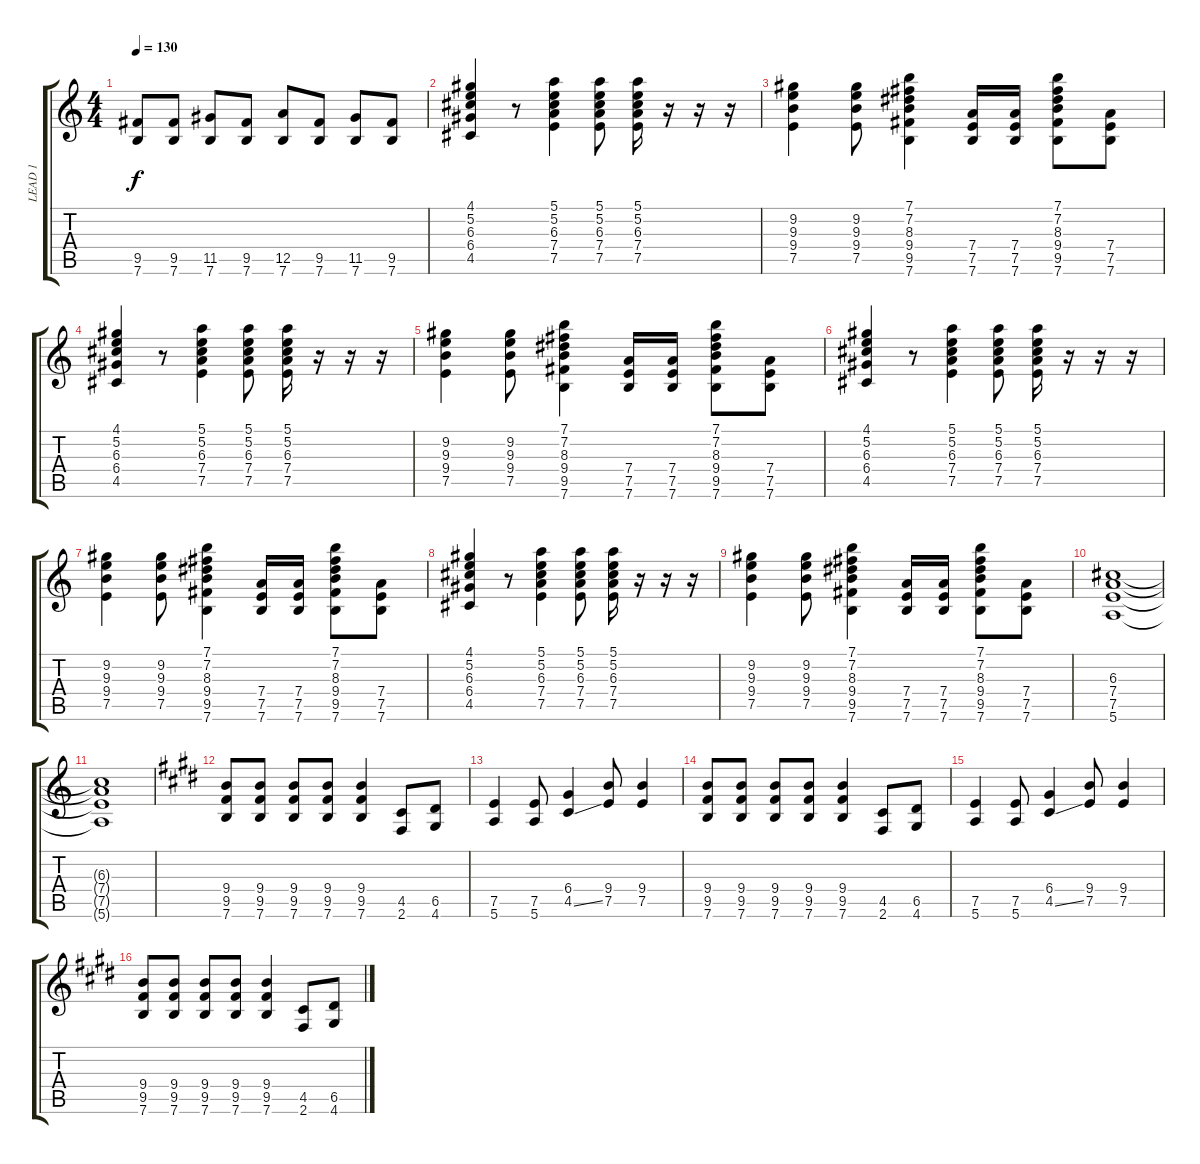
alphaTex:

\track ("LEAD 1" "LEAD 1") {instrument distortionguitar}
\staff {score tabs}
\tuning (E4 B3 G3 D3 A2 E2) {hide}
\ts (4 4)
\tempo 130
\clef g2
\ks c
(9.5 7.6).8{dy f} (9.5 7.6).8 (11.5 7.6).8 (9.5 7.6).8 (12.5 7.6).8 (9.5 7.6).8 (11.5 7.6).8 (9.5 7.6).8 |
(4.1 5.2 6.3 6.4 4.5).4 r.8 (5.1 5.2 6.3 7.4 7.5).4 (5.1 5.2 6.3 7.4 7.5).8 (5.1 5.2 6.3 7.4 7.5).16 r.16 r.16 r.16 |
(9.2 9.3 9.4 7.5).4 (9.2 9.3 9.4 7.5).8 (7.1 7.2 8.3 9.4 9.5 7.6).4 (7.4 7.5 7.6).16 (7.4 7.5 7.6).16 (7.1 7.2 8.3 9.4 9.5 7.6).8 (7.4 7.5 7.6).8 |
(4.1 5.2 6.3 6.4 4.5).4 r.8 (5.1 5.2 6.3 7.4 7.5).4 (5.1 5.2 6.3 7.4 7.5).8 (5.1 5.2 6.3 7.4 7.5).16 r.16 r.16 r.16 |
(9.2 9.3 9.4 7.5).4 (9.2 9.3 9.4 7.5).8 (7.1 7.2 8.3 9.4 9.5 7.6).4 (7.4 7.5 7.6).16 (7.4 7.5 7.6).16 (7.1 7.2 8.3 9.4 9.5 7.6).8 (7.4 7.5 7.6).8 |
(4.1 5.2 6.3 6.4 4.5).4 r.8 (5.1 5.2 6.3 7.4 7.5).4 (5.1 5.2 6.3 7.4 7.5).8 (5.1 5.2 6.3 7.4 7.5).16 r.16 r.16 r.16 |
(9.2 9.3 9.4 7.5).4 (9.2 9.3 9.4 7.5).8 (7.1 7.2 8.3 9.4 9.5 7.6).4 (7.4 7.5 7.6).16 (7.4 7.5 7.6).16 (7.1 7.2 8.3 9.4 9.5 7.6).8 (7.4 7.5 7.6).8 |
(4.1 5.2 6.3 6.4 4.5).4 r.8 (5.1 5.2 6.3 7.4 7.5).4 (5.1 5.2 6.3 7.4 7.5).8 (5.1 5.2 6.3 7.4 7.5).16 r.16 r.16 r.16 |
(9.2 9.3 9.4 7.5).4 (9.2 9.3 9.4 7.5).8 (7.1 7.2 8.3 9.4 9.5 7.6).4 (7.4 7.5 7.6).16 (7.4 7.5 7.6).16 (7.1 7.2 8.3 9.4 9.5 7.6).8 (7.4 7.5 7.6).8 |
(6.3 7.4 7.5 5.6).1 |
(6.3{t} 7.4{t} 7.5{t} 5.6{t}).1 |
\ks c#minor
(9.4 9.5 7.6).8 (9.4 9.5 7.6).8 (9.4 9.5 7.6).8 (9.4 9.5 7.6).8 (9.4 9.5 7.6).4 (4.5 2.6).8 (6.5 4.6).8 |
\ks e
(7.5 5.6).4 (7.5 5.6).8 (6.4 4.5{ss}).4 (9.4 7.5).8 (9.4 7.5).4 |
\ks c#minor
(9.4 9.5 7.6).8 (9.4 9.5 7.6).8 (9.4 9.5 7.6).8 (9.4 9.5 7.6).8 (9.4 9.5 7.6).4 (4.5 2.6).8 (6.5 4.6).8 |
\ks e
(7.5 5.6).4 (7.5 5.6).8 (6.4 4.5{ss}).4 (9.4 7.5).8 (9.4 7.5).4 |
\ks c#minor
(9.4 9.5 7.6).8 (9.4 9.5 7.6).8 (9.4 9.5 7.6).8 (9.4 9.5 7.6).8 (9.4 9.5 7.6).4 (4.5 2.6).8 (6.5 4.6).8
